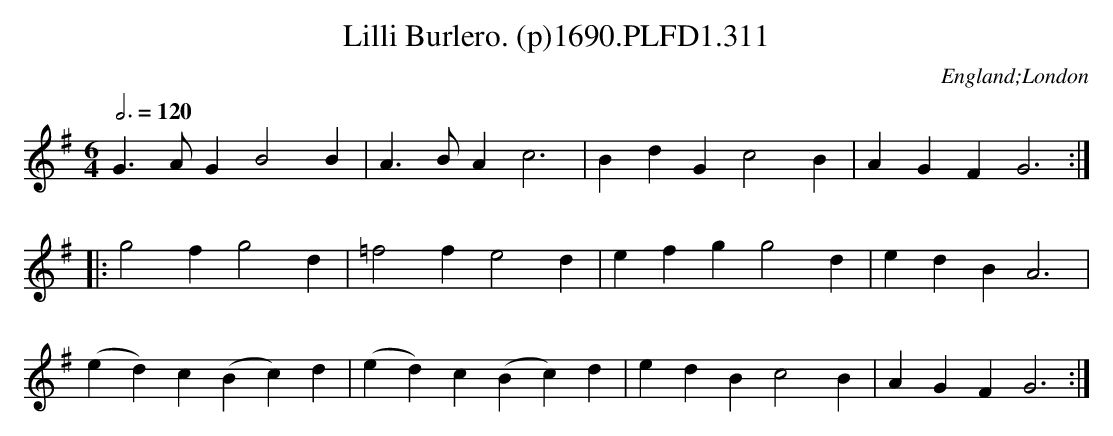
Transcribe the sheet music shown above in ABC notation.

X:1
T:Lilli Burlero. (p)1690.PLFD1.311
M:6/4
L:1/4
Q:3/4=120
O:England;London
K:G
G>AG B2 B| A>BA c3| BdG c2 B| AGF G3:|
|:g2 f g2 d| =f2 f e2 d| efg g2 d|edB A3|
(ed)c (Bc)d| (ed)c (Bc)d | edB c2B|AGF G3:|
